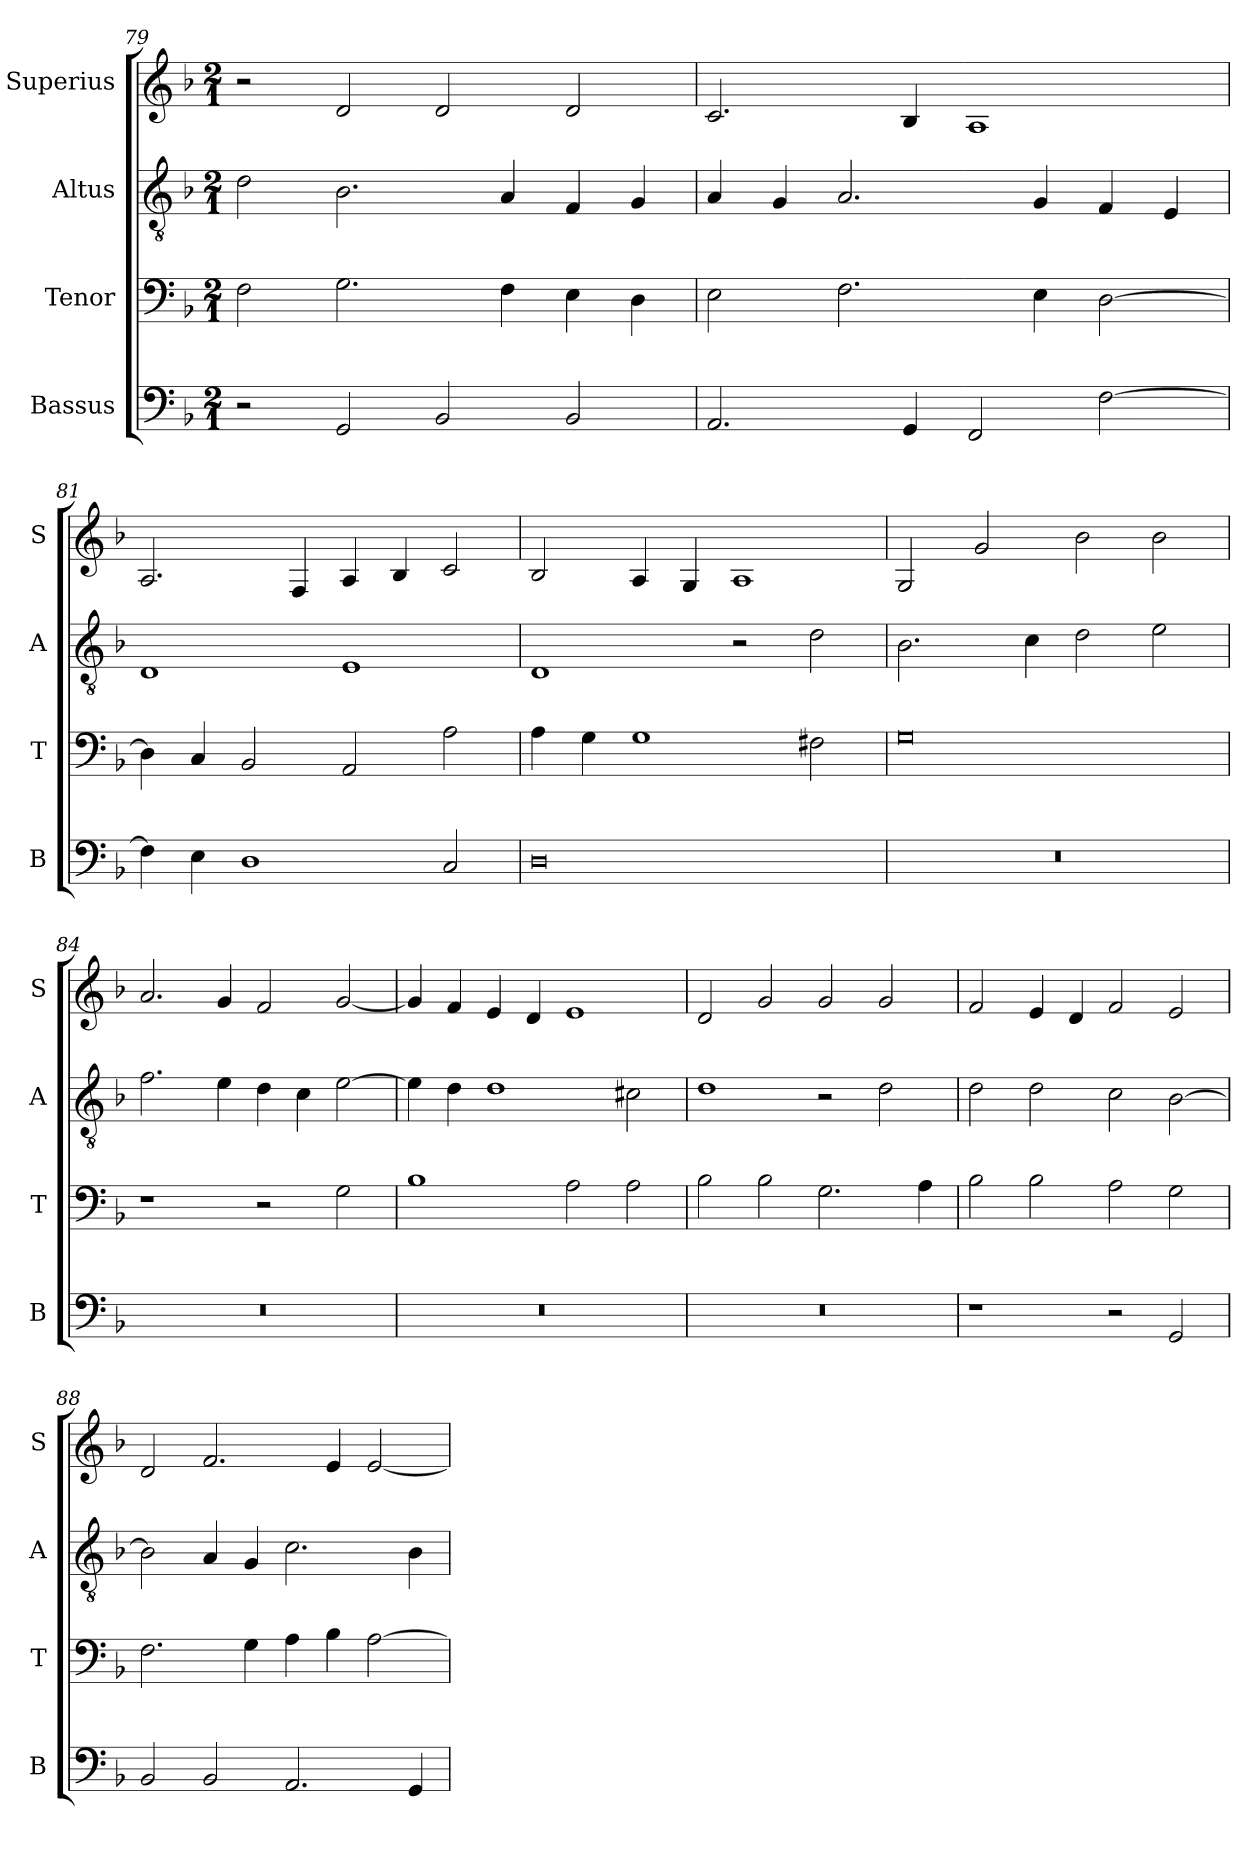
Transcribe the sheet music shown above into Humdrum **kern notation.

**kern	**kern	**kern	**kern
*part4	*part3	*part2	*part1
*staff4	*staff3	*staff2	*staff1
*I"Bassus	*I"Tenor	*I"Altus	*I"Superius
*I'B	*I'T	*I'A	*I'S
*clefF4	*clefF4	*clefGv2	*clefG2
*k[b-]	*k[b-]	*k[b-]	*k[b-]
*F:	*F:	*F:	*F:
*M2/1	*M2/1	*M2/1	*M2/1
=79	=79	=79	=79
2r	2F	2d	2r
2GG	2.G	2.B-	2d
2BB-	.	.	2d
.	4F	4A	.
2BB-	4E	4F	2d
.	4D	4G	.
=80	=80	=80	=80
2.AA	2E	4A	2.c
.	.	4G	.
.	2.F	2.A	.
4GG	.	.	4B-
2FF	.	.	1A
.	4E	4G	.
[2F	[2D	4F	.
.	.	4E	.
=81	=81	=81	=81
4F]	4D]	1D	2.A
4E	4C	.	.
1D	2BB-	.	.
.	.	.	4F
.	2AA	1E	4A
.	.	.	4B-
2C	2A	.	2c
=82	=82	=82	=82
0D	4A	1D	2B-
.	4G	.	.
.	1G	.	4A
.	.	.	4G
.	.	2r	1A
.	2F#X	2d	.
=83	=83	=83	=83
0r	0G	2.B-	2G
.	.	.	2g
.	.	4c	.
.	.	2d	2b-
.	.	2e	2b-
=84	=84	=84	=84
0r	1r	2.f	2.a
.	.	4e	4g
.	2r	4d	2f
.	.	4c	.
.	2G	[2e	[2g
=85	=85	=85	=85
0r	1B-	4e]	4g]
.	.	4d	4f
.	.	1d	4e
.	.	.	4d
.	2A	.	1e
.	2A	2c#X	.
=86	=86	=86	=86
0r	2B-	1d	2d
.	2B-	.	2g
.	2.G	2r	2g
.	.	2d	2g
.	4A	.	.
=87	=87	=87	=87
1r	2B-	2d	2f
.	2B-	2d	4e
.	.	.	4d
2r	2A	2c	2f
2GG	2G	[2B-	2e
=88	=88	=88	=88
2BB-	2.F	2B-]	2d
2BB-	.	4A	2.f
.	4G	4G	.
2.AA	4A	2.c	.
.	4B-	.	4e
.	[2A	.	[2e
4GG	.	4B-	.
=	=	=	=
*-	*-	*-	*-
